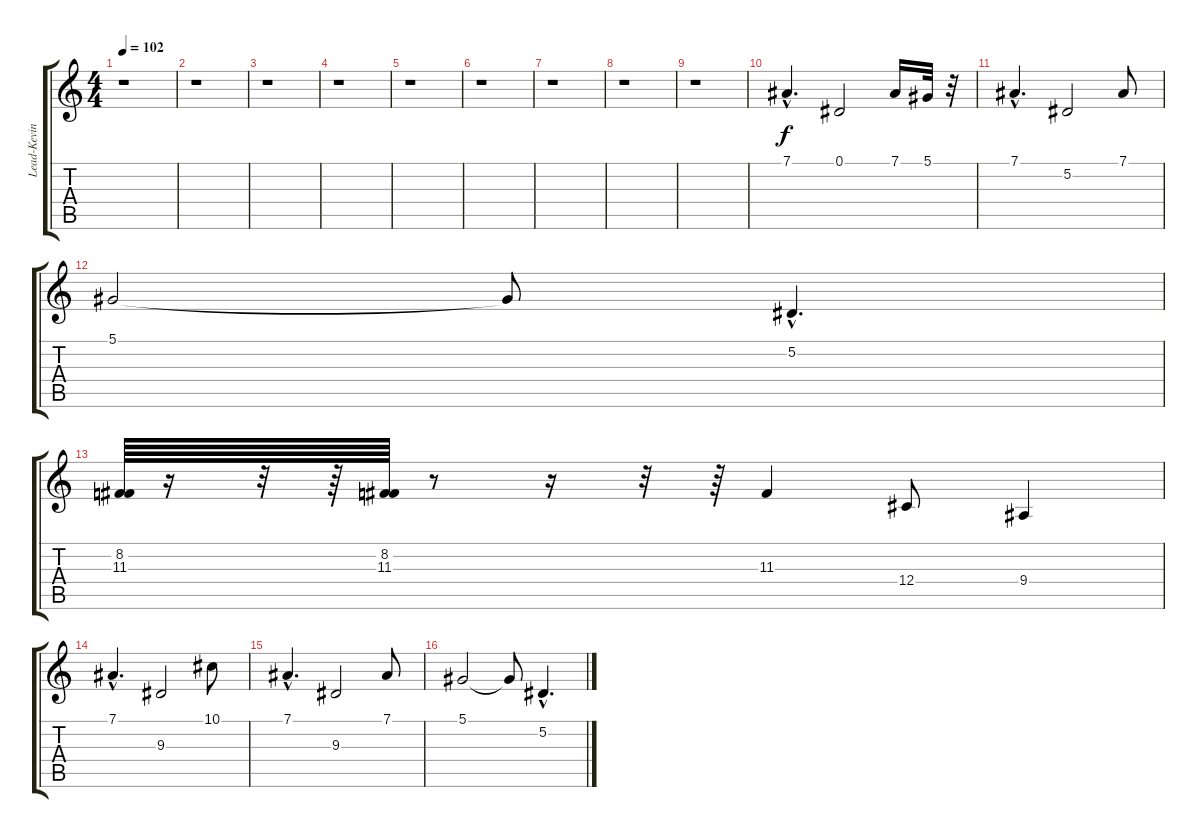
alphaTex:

\track ("Lead-Kevin Moore" "Lead-Kevin") {instrument pad3polysynth}
\staff {score tabs}
\tuning (Eb4 Bb3 Gb3 Db3 Ab2 Eb2) {hide}
\ts (4 4)
\tempo 102
\clef g2
\ks c
r.1{dy f instrument pad3polysynth} |
r.1 |
r.1 |
r.1 |
r.1 |
r.1 |
r.1 |
r.1 |
r.1 |
7.1{hac}.4{d} 0.1.2 7.1.16 5.1.32 r.32 |
7.1{hac}.4{d} 5.2.2 7.1.8 |
5.1.2 5.1{t}.8 5.2{hac}.4{d} |
(8.2 11.3).64 r.16 r.32 r.64 (8.2 11.3).64 r.8 r.16 r.32 r.64 11.3.4 12.4.8 9.4.4 |
7.1{hac}.4{d} 9.3.2 10.1.8 |
7.1{hac}.4{d} 9.3.2 7.1.8 |
5.1.2 5.1{t}.8 5.2{hac}.4{d}
